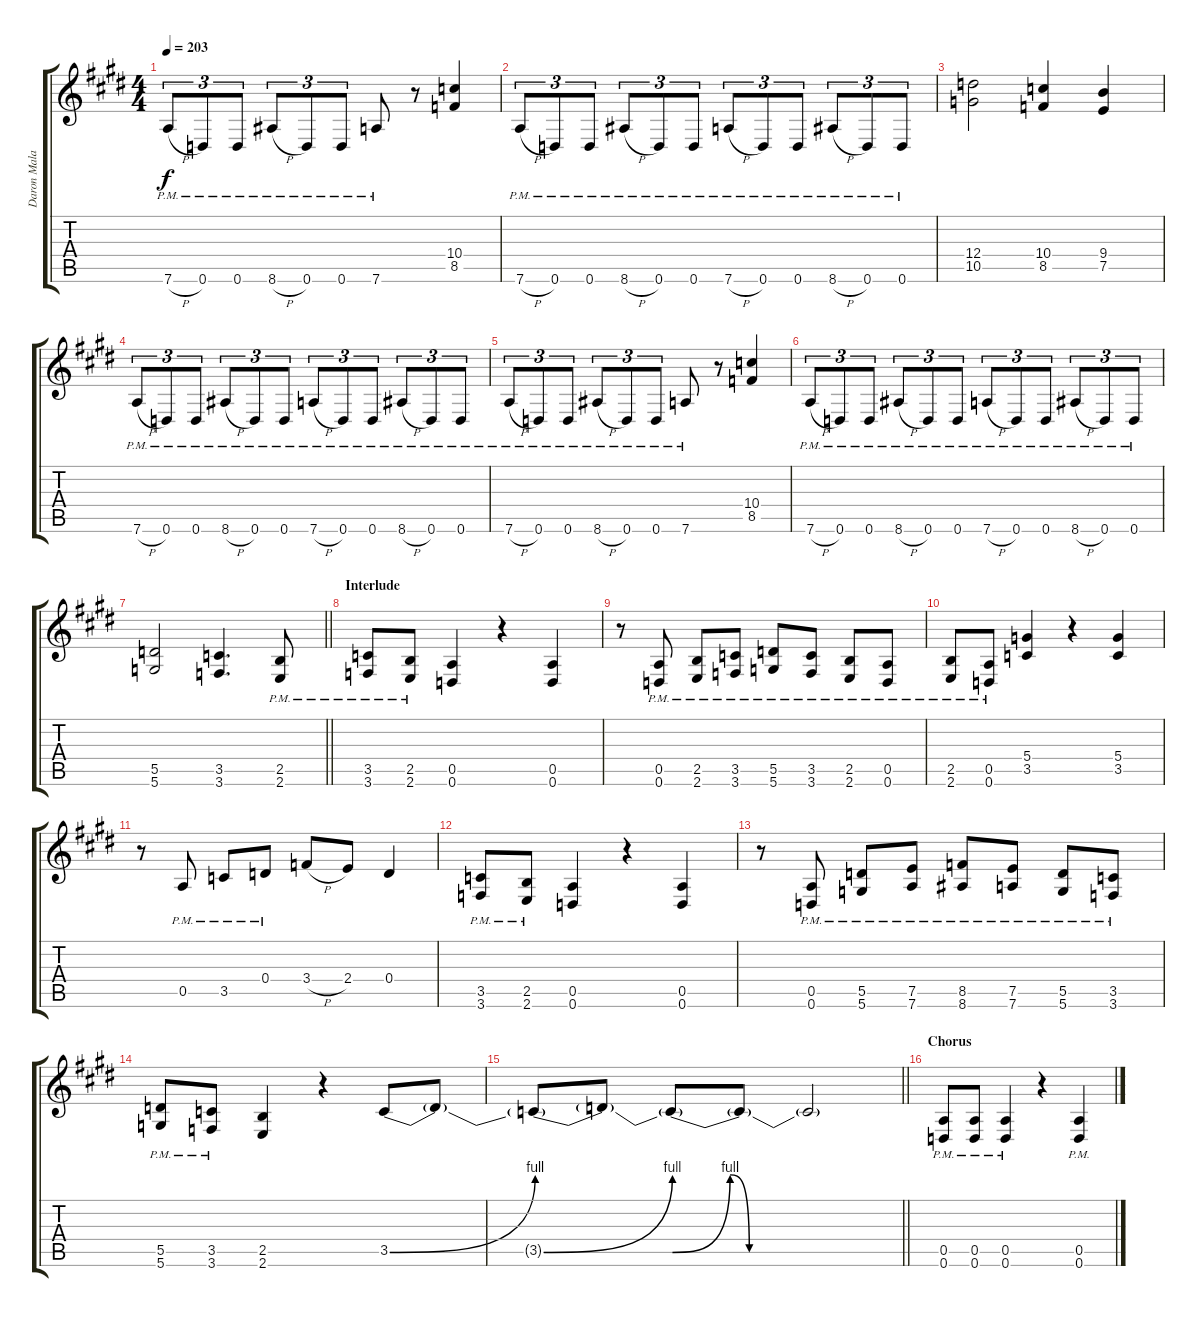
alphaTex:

\track ("Daron Malakian [Guitar 2]" "Daron Mala") {instrument distortionguitar}
\staff {score tabs}
\tuning (E4 B3 G3 D3 A2 D2) {hide}
\ts (4 4)
\tempo 203
\clef g2
\ks c#minor
7.6{h pm}.8{tu (3 2) dy f} 0.6{pm}.8{tu (3 2)} 0.6{pm}.8{tu (3 2)} 8.6{h pm}.8{tu (3 2)} 0.6{pm}.8{tu (3 2)} 0.6{pm}.8{tu (3 2)} 7.6{pm}.8 r.8 (10.4 8.5).4 |
7.6{h pm}.8{tu (3 2)} 0.6{pm}.8{tu (3 2)} 0.6{pm}.8{tu (3 2)} 8.6{h pm}.8{tu (3 2)} 0.6{pm}.8{tu (3 2)} 0.6{pm}.8{tu (3 2)} 7.6{h pm}.8{tu (3 2)} 0.6{pm}.8{tu (3 2)} 0.6{pm}.8{tu (3 2)} 8.6{h pm}.8{tu (3 2)} 0.6{pm}.8{tu (3 2)} 0.6{pm}.8{tu (3 2)} |
(12.4 10.5).2 (10.4 8.5).4 (9.4 7.5).4 |
7.6{h pm}.8{tu (3 2)} 0.6{pm}.8{tu (3 2)} 0.6{pm}.8{tu (3 2)} 8.6{h pm}.8{tu (3 2)} 0.6{pm}.8{tu (3 2)} 0.6{pm}.8{tu (3 2)} 7.6{h pm}.8{tu (3 2)} 0.6{pm}.8{tu (3 2)} 0.6{pm}.8{tu (3 2)} 8.6{h pm}.8{tu (3 2)} 0.6{pm}.8{tu (3 2)} 0.6{pm}.8{tu (3 2)} |
7.6{h pm}.8{tu (3 2)} 0.6{pm}.8{tu (3 2)} 0.6{pm}.8{tu (3 2)} 8.6{h pm}.8{tu (3 2)} 0.6{pm}.8{tu (3 2)} 0.6{pm}.8{tu (3 2)} 7.6{pm}.8 r.8 (10.4 8.5).4 |
7.6{h pm}.8{tu (3 2)} 0.6{pm}.8{tu (3 2)} 0.6{pm}.8{tu (3 2)} 8.6{h pm}.8{tu (3 2)} 0.6{pm}.8{tu (3 2)} 0.6{pm}.8{tu (3 2)} 7.6{h pm}.8{tu (3 2)} 0.6{pm}.8{tu (3 2)} 0.6{pm}.8{tu (3 2)} 8.6{h pm}.8{tu (3 2)} 0.6{pm}.8{tu (3 2)} 0.6{pm}.8{tu (3 2)} |
\barLineRight lightlight
(5.5 5.6).2 (3.5 3.6).4{d} (2.5{pm} 2.6{pm}).8 |
\section ("" "Interlude")
(3.5{pm} 3.6{pm}).8 (2.5{pm} 2.6{pm}).8 (0.5 0.6).4 r.4 (0.5 0.6).4 |
r.8 (0.5{pm} 0.6{pm}).8 (2.5{pm} 2.6{pm}).8 (3.5{pm} 3.6{pm}).8 (5.5{pm} 5.6{pm}).8 (3.5{pm} 3.6{pm}).8 (2.5{pm} 2.6{pm}).8 (0.5{pm} 0.6{pm}).8 |
(2.5{pm} 2.6{pm}).8 (0.5{pm} 0.6{pm}).8 (5.4 3.5).4 r.4 (5.4 3.5).4 |
r.8 0.5{pm}.8 3.5{pm}.8 0.4{pm}.8 3.4{h}.8 2.4.8 0.4.4 |
(3.5{pm} 3.6{pm}).8 (2.5{pm} 2.6{pm}).8 (0.5 0.6).4 r.4 (0.5 0.6).4 |
r.8 (0.5{pm} 0.6{pm}).8 (5.5{pm} 5.6{pm}).8 (7.5{pm} 7.6{pm}).8 (8.5{pm} 8.6{pm}).8 (7.5{pm} 7.6{pm}).8 (5.5{pm} 5.6{pm}).8 (3.5{pm} 3.6{pm}).8 |
(5.5{pm} 5.6{pm}).8 (3.5{pm} 3.6{pm}).8 (2.5 2.6).4 r.4 3.5{be (bend 0 0 60 4)}.8 3.5{t}.8 |
\barLineRight lightlight
3.5{be (bend 0 0 60 4) t}.8 3.5{t}.8 3.5{be (custom 0 0 15 4 20 0 60 0) t}.8 3.5{t}.8 3.5{t}.2 |
\section ("" "Chorus")
(0.5{pm} 0.6{pm}).8 (0.5{pm} 0.6{pm}).8 (0.5{pm} 0.6{pm}).4 r.4 (0.5{pm} 0.6{pm}).4
